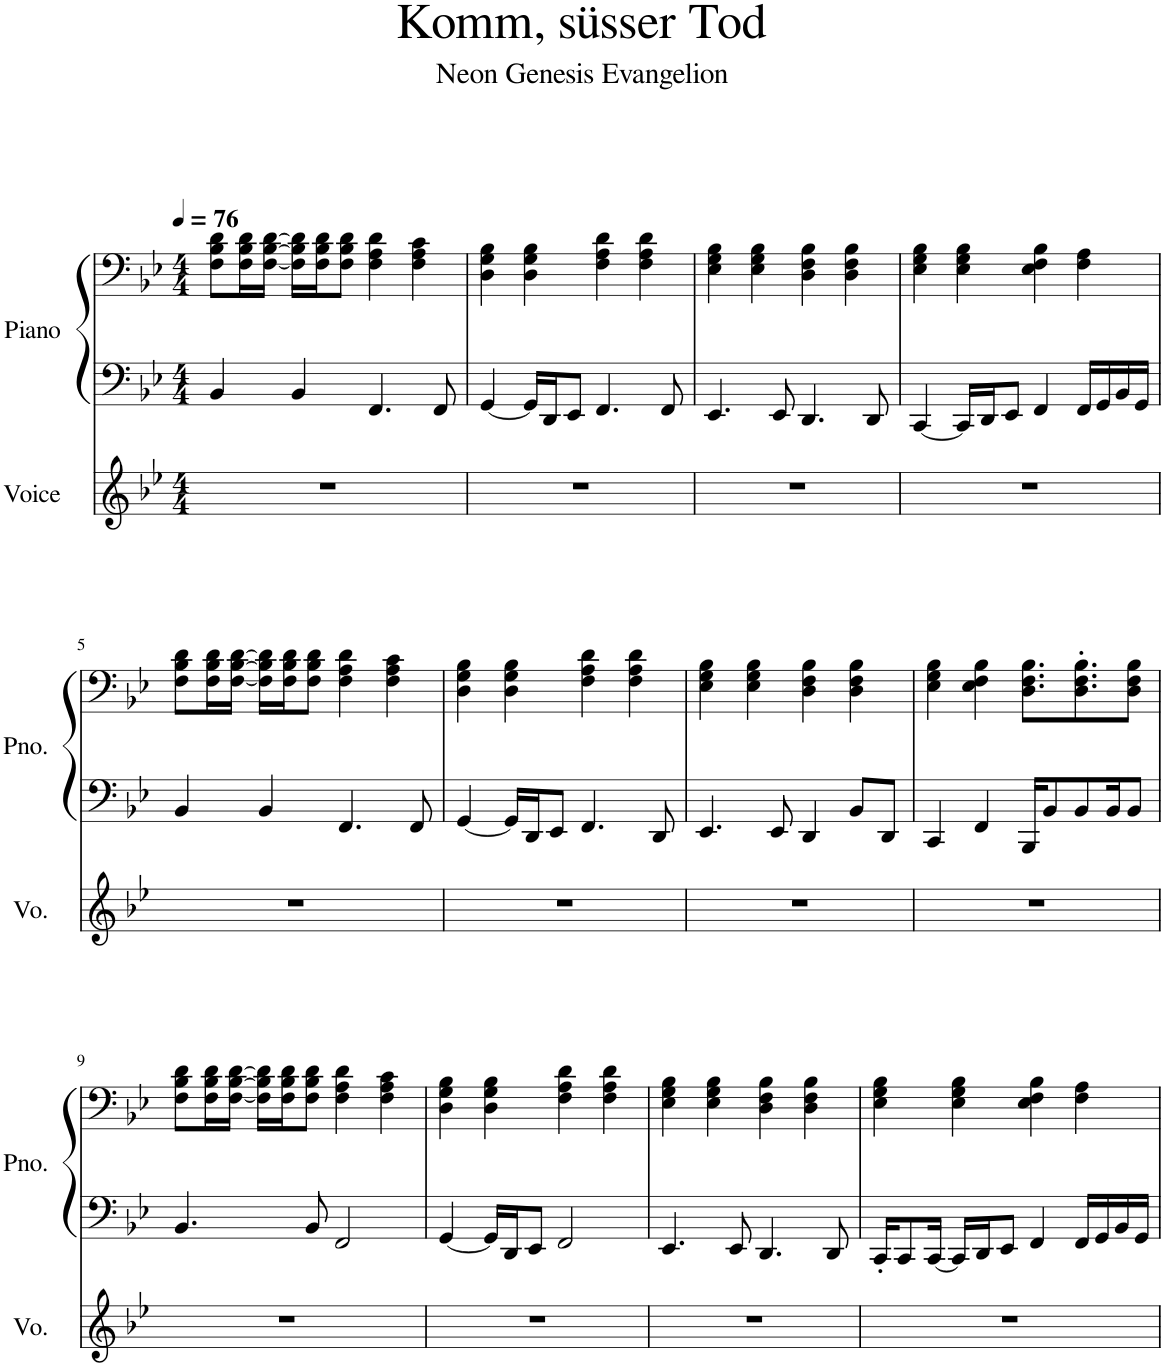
**kern	**kern	**kern
*part2	*part1	*part1
*staff3	*staff2	*staff1
*I"Voice	*I"Piano	*
*I'Vo.	*I'Pno.	*
*clefG2	*clefF4	*clefF4
*k[b-e-]	*k[b-e-]	*k[b-e-]
*M4/4	*M4/4	*M4/4
*MM76	*MM76	*MM76
=1	=1	=1
1r	4BB-/	8F\ 8B-\ 8d\L
.	.	16F\ 16B-\ 16d\L
.	.	[16F\ [16B-\ [16d\JJ
.	4BB-/	16F\] 16B-\] 16d\]LL
.	.	16F\ 16B-\ 16d\J
.	.	8F\ 8B-\ 8d\J
.	4.FF/	4F\ 4A\ 4d\
.	.	4F\ 4A\ 4c\
.	8FF/	.
=2	=2	=2
1r	[4GG/	4D\ 4G\ 4B-\
.	16GG/LL]	4D\ 4G\ 4B-\
.	16DD/J	.
.	8EE-/J	.
.	4.FF/	4F\ 4A\ 4d\
.	.	4F\ 4A\ 4d\
.	8FF/	.
=3	=3	=3
1r	4.EE-/	4E-\ 4G\ 4B-\
.	.	4E-\ 4G\ 4B-\
.	8EE-/	.
.	4.DD/	4D\ 4F\ 4B-\
.	.	4D\ 4F\ 4B-\
.	8DD/	.
=4	=4	=4
1r	[4CC/	4E-\ 4G\ 4B-\
.	16CC/LL]	4E-\ 4G\ 4B-\
.	16DD/J	.
.	8EE-/J	.
.	4FF/	4E-\ 4F\ 4B-\
.	16FF/LL	4F\ 4A\
.	16GG/	.
.	16BB-/	.
.	16GG/JJ	.
!!LO:LB:g=z
=5	=5	=5
1r	4BB-/	8F\ 8B-\ 8d\L
.	.	16F\ 16B-\ 16d\L
.	.	[16F\ [16B-\ [16d\JJ
.	4BB-/	16F\] 16B-\] 16d\]LL
.	.	16F\ 16B-\ 16d\J
.	.	8F\ 8B-\ 8d\J
.	4.FF/	4F\ 4A\ 4d\
.	.	4F\ 4A\ 4c\
.	8FF/	.
=6	=6	=6
1r	[4GG/	4D\ 4G\ 4B-\
.	16GG/LL]	4D\ 4G\ 4B-\
.	16DD/J	.
.	8EE-/J	.
.	4.FF/	4F\ 4A\ 4d\
.	.	4F\ 4A\ 4d\
.	8DD/	.
=7	=7	=7
1r	4.EE-/	4E-\ 4G\ 4B-\
.	.	4E-\ 4G\ 4B-\
.	8EE-/	.
.	4DD/	4D\ 4F\ 4B-\
.	8BB-/L	4D\ 4F\ 4B-\
.	8DD/J	.
=8	=8	=8
1r	4CC/	4E-\ 4G\ 4B-\
.	4FF/	4E-\ 4F\ 4B-\
.	16BBB-/KL	8.D\ 8.F\ 8.B-\L
.	8BB-/	.
.	8BB-/	8.D\' 8.F\' 8.B-\'
.	16BB-/K	.
.	8BB-/J	8D\ 8F\ 8B-\J
!!LO:LB:g=z
=9	=9	=9
1r	4.BB-/	8F\ 8B-\ 8d\L
.	.	16F\ 16B-\ 16d\L
.	.	[16F\ [16B-\ [16d\JJ
.	.	16F\] 16B-\] 16d\]LL
.	.	16F\ 16B-\ 16d\J
.	8BB-/	8F\ 8B-\ 8d\J
.	2FF/	4F\ 4A\ 4d\
.	.	4F\ 4A\ 4c\
=10	=10	=10
1r	[4GG/	4D\ 4G\ 4B-\
.	16GG/LL]	4D\ 4G\ 4B-\
.	16DD/J	.
.	8EE-/J	.
.	2FF/	4F\ 4A\ 4d\
.	.	4F\ 4A\ 4d\
=11	=11	=11
1r	4.EE-/	4E-\ 4G\ 4B-\
.	.	4E-\ 4G\ 4B-\
.	8EE-/	.
.	4.DD/	4D\ 4F\ 4B-\
.	.	4D\ 4F\ 4B-\
.	8DD/	.
=12	=12	=12
1r	16CC'/KL	4E-\ 4G\ 4B-\
.	8CC/	.
.	[16CC/Jk	.
.	16CC/LL]	4E-\ 4G\ 4B-\
.	16DD/J	.
.	8EE-/J	.
.	4FF/	4E-\ 4F\ 4B-\
.	16FF/LL	4F\ 4A\
.	16GG/	.
.	16BB-/	.
.	16GG/JJ	.
=	=	=
*-	*-	*-
